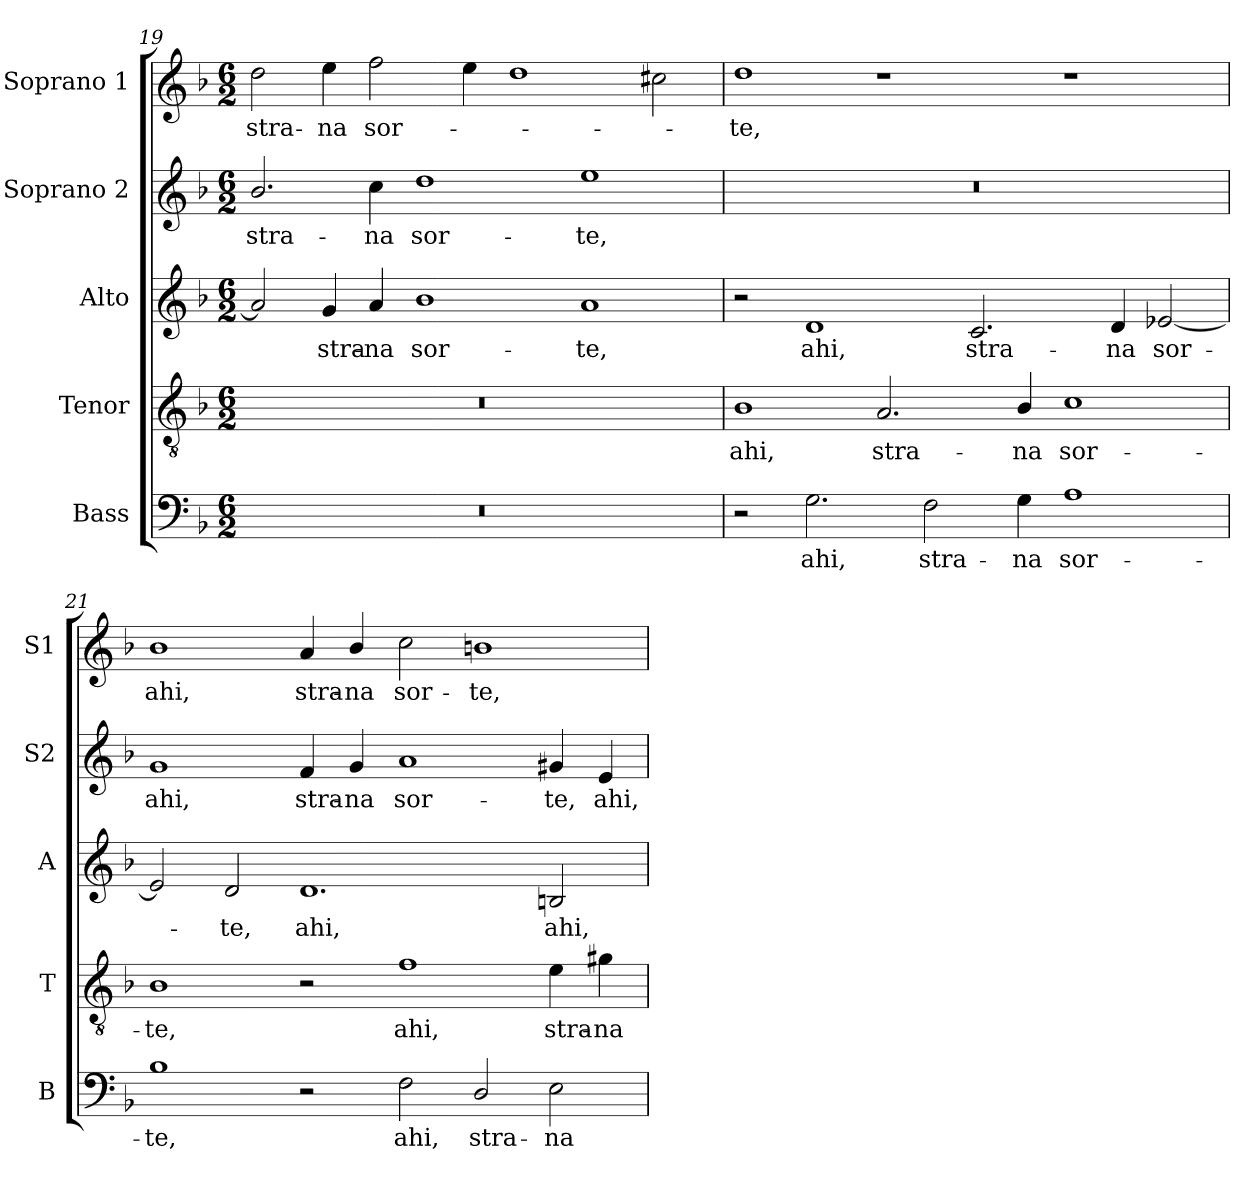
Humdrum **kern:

**kern	**text	**kern	**text	**kern	**text	**kern	**text	**kern	**text
*part5	*part5	*part4	*part4	*part3	*part3	*part2	*part2	*part1	*part1
*staff5	*staff5	*staff4	*staff4	*staff3	*staff3	*staff2	*staff2	*staff1	*staff1
*I"Bass	*	*I"Tenor	*	*I"Alto	*	*I"Soprano 2	*	*I"Soprano 1	*
*I'B	*	*I'T	*	*I'A	*	*I'S2	*	*I'S1	*
!!LO:LB:g=z
*clefF4	*	*clefGv2	*	*clefG2	*	*clefG2	*	*clefG2	*
*	*	*ITrd7c12	*	*	*	*	*	*	*
*k[b-]	*	*k[b-]	*	*k[b-]	*	*k[b-]	*	*k[b-]	*
*F:	*	*F:	*	*F:	*	*F:	*	*F:	*
*M6/2	*	*M6/2	*	*M6/2	*	*M6/2	*	*M6/2	*
=19	=19	=19	=19	=19	=19	=19	=19	=19	=19
!LO:N:vis=1	!	!LO:N:vis=1	!	!	!	!	!	!	!
!	!	!	!	!	!	!	!LO:LY:b:color=#000000	!	!
!	!	!	!	!	!	!	!	!	!LO:LY:b:color=#000000
0.r	.	0.r	.	2ai/]	.	2.b-i/	stra-	2ddi\	stra-
!	!	!	!	!	!LO:LY:b:color=#000000	!	!	!	!
!	!	!	!	!	!	!	!	!	!LO:LY:b:color=#000000
.	.	.	.	4gi/	stra-	.	.	4eei\	-na
!	!	!	!	!	!LO:LY:b:color=#000000	!	!	!	!
!	!	!	!	!	!	!	!LO:LY:b:color=#000000	!	!
!	!	!	!	!	!	!	!	!	!LO:LY:b:color=#000000
.	.	.	.	4ai/	-na	4cci\	-na	2ffi\	sor-
!	!	!	!	!	!LO:LY:b:color=#000000	!	!	!	!
!	!	!	!	!	!	!	!LO:LY:b:color=#000000	!	!
.	.	.	.	1b-i	sor-	1ddi	sor-	.	.
.	.	.	.	.	.	.	.	4eei\	.
.	.	.	.	.	.	.	.	1ddi	.
!	!	!	!	!	!LO:LY:b:color=#000000	!	!	!	!
!	!	!	!	!	!	!	!LO:LY:b:color=#000000	!	!
.	.	.	.	1ai	-te,	1eei	-te,	.	.
.	.	.	.	.	.	.	.	2cc#Xi\	.
=20	=20	=20	=20	=20	=20	=20	=20	=20	=20
!	!	!	!LO:LY:b:color=#000000	!	!	!LO:N:vis=1	!	!	!
!	!	!	!	!	!	!	!	!	!LO:LY:b:color=#000000
2r	.	1BB-i	ahi,	2r	.	0.r	.	1ddi	-te,
!	!LO:LY:b:color=#000000	!	!	!	!	!	!	!	!
!	!	!	!	!	!LO:LY:b:color=#000000	!	!	!	!
2.Gi\	ahi,	.	.	1di	ahi,	.	.	.	.
!	!	!	!LO:LY:b:color=#000000	!	!	!	!	!	!
.	.	2.AAi/	stra-	.	.	.	.	1r	.
!	!LO:LY:b:color=#000000	!	!	!	!	!	!	!	!
2Fi\	stra-	.	.	.	.	.	.	.	.
!	!	!	!	!	!LO:LY:b:color=#000000	!	!	!	!
.	.	.	.	2.ci/	stra-	.	.	.	.
!	!LO:LY:b:color=#000000	!	!	!	!	!	!	!	!
!	!	!	!LO:LY:b:color=#000000	!	!	!	!	!	!
4Gi\	-na	4BB-i/	-na	.	.	.	.	.	.
!	!LO:LY:b:color=#000000	!	!	!	!	!	!	!	!
!	!	!	!LO:LY:b:color=#000000	!	!	!	!	!	!
1Ai	sor-	1Ci	sor-	.	.	.	.	1r	.
!	!	!	!	!	!LO:LY:b:color=#000000	!	!	!	!
.	.	.	.	4di/	-na	.	.	.	.
!	!	!	!	!	!LO:LY:b:color=#000000	!	!	!	!
.	.	.	.	[2e-Xi/	sor-	.	.	.	.
=21	=21	=21	=21	=21	=21	=21	=21	=21	=21
!	!LO:LY:b:color=#000000	!	!	!	!	!	!	!	!
!	!	!	!LO:LY:b:color=#000000	!	!	!	!	!	!
!	!	!	!	!	!	!	!LO:LY:b:color=#000000	!	!
!	!	!	!	!	!	!	!	!	!LO:LY:b:color=#000000
1B-i	-te,	1BB-i	-te,	2e-i/]	.	1gi	ahi,	1b-i	ahi,
!	!	!	!	!	!LO:LY:b:color=#000000	!	!	!	!
.	.	.	.	2di/	-te,	.	.	.	.
!	!	!	!	!	!LO:LY:b:color=#000000	!	!	!	!
!	!	!	!	!	!	!	!LO:LY:b:color=#000000	!	!
!	!	!	!	!	!	!	!	!	!LO:LY:b:color=#000000
2r	.	2r	.	1.di	ahi,	4fi/	stra-	4ai/	stra-
!	!	!	!	!	!	!	!LO:LY:b:color=#000000	!	!
!	!	!	!	!	!	!	!	!	!LO:LY:b:color=#000000
.	.	.	.	.	.	4gi/	-na	4b-i/	-na
!	!LO:LY:b:color=#000000	!	!	!	!	!	!	!	!
!	!	!	!LO:LY:b:color=#000000	!	!	!	!	!	!
!	!	!	!	!	!	!	!LO:LY:b:color=#000000	!	!
!	!	!	!	!	!	!	!	!	!LO:LY:b:color=#000000
2Fi\	ahi,	1Fi	ahi,	.	.	1ai	sor-	2cci\	sor-
!	!LO:LY:b:color=#000000	!	!	!	!	!	!	!	!
!	!	!	!	!	!	!	!	!	!LO:LY:b:color=#000000
2Di/	stra-	.	.	.	.	.	.	1bni	-te,
!	!LO:LY:b:color=#000000	!	!	!	!	!	!	!	!
!	!	!	!LO:LY:b:color=#000000	!	!	!	!	!	!
!	!	!	!	!	!LO:LY:b:color=#000000	!	!	!	!
!	!	!	!	!	!	!	!LO:LY:b:color=#000000	!	!
2Ei\	-na	4Ei\	stra-	2Bni/	ahi,	4g#Xi/	-te,	.	.
!	!	!	!LO:LY:b:color=#000000	!	!	!	!	!	!
!	!	!	!	!	!	!	!LO:LY:b:color=#000000	!	!
.	.	4G#Xi\	-na	.	.	4ei/	ahi,	.	.
=	=	=	=	=	=	=	=	=	=
*-	*-	*-	*-	*-	*-	*-	*-	*-	*-
